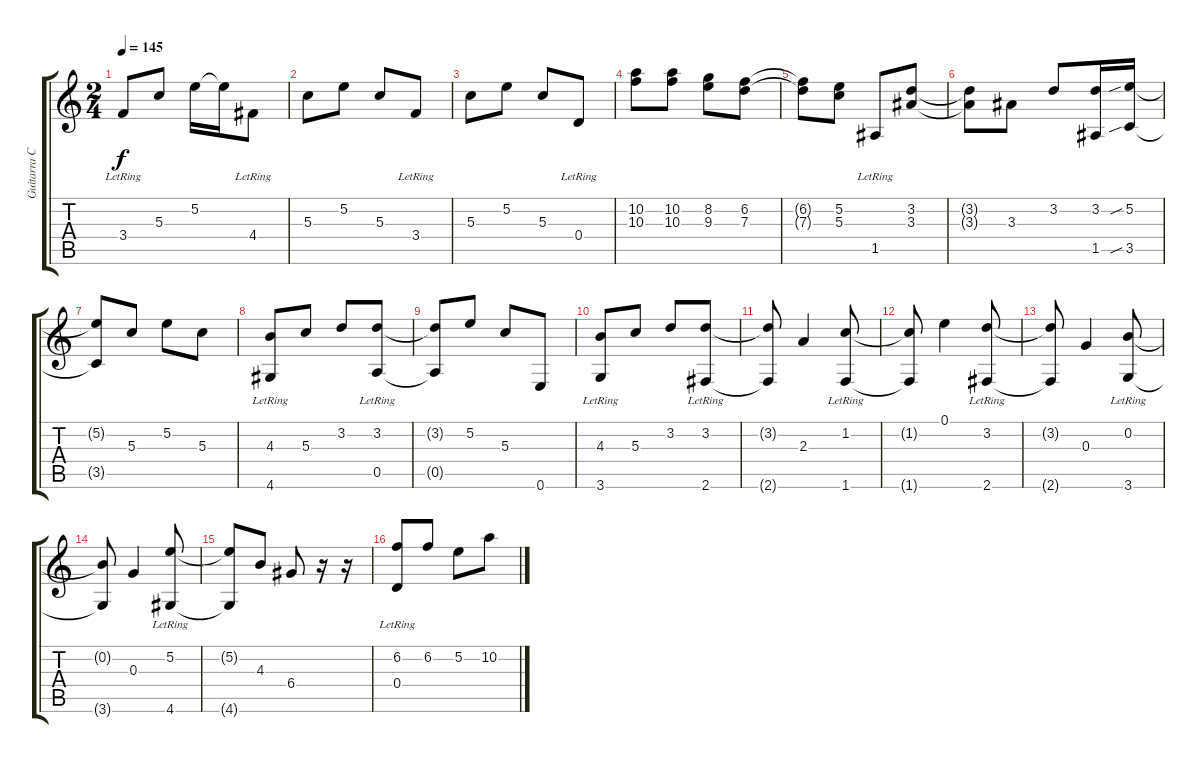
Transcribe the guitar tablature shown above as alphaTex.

\track ("Guitarra Criolla" "Guitarra C") {instrument acousticguitarnylon}
\staff {score tabs}
\tuning (E4 B3 G3 D3 A2 E2) {hide}
\ts (2 4)
\tempo 145
\clef g2
\ks c
3.4{lr}.8{dy f} 5.3.8 5.2.16 5.2{t}.16 4.4{lr}.8 |
5.3.8 5.2.8 5.3.8 3.4{lr}.8 |
5.3.8 5.2.8 5.3.8 0.4{lr}.8 |
(10.2 10.3).8 (10.2 10.3).8 (8.2 9.3).8 (6.2 7.3).8 |
(6.2{t} 7.3{t}).8 (5.2 5.3).8 1.5{lr}.8 (3.2 3.3).8 |
(3.2{t} 3.3{t}).8 3.3.8 3.2.8 (3.2 1.5).16 (5.2{sib} 3.5{sib}).16 |
(5.2{t} 3.5{t}).8 5.3.8 5.2.8 5.3.8 |
(4.3 4.6{lr}).8 5.3.8 3.2.8 (3.2 0.5{lr}).8 |
(3.2{t} 0.5{t}).8 5.2.8 5.3.8 0.6.8 |
(4.3 3.6{lr}).8 5.3.8 3.2.8 (3.2 2.6{lr}).8 |
(3.2{t} 2.6{t}).8 2.3.4 (1.2 1.6{lr}).8 |
(1.2{t} 1.6{t}).8 0.1.4 (3.2 2.6{lr}).8 |
(3.2{t} 2.6{t}).8 0.3.4 (0.2 3.6{lr}).8 |
(0.2{t} 3.6{t}).8 0.3.4 (5.2 4.6{lr}).8 |
(5.2{t} 4.6{t}).8 4.3.8 6.4.8 r.16 r.16 |
(6.2 0.4{lr}).8 6.2.8 5.2.8 10.2.8
